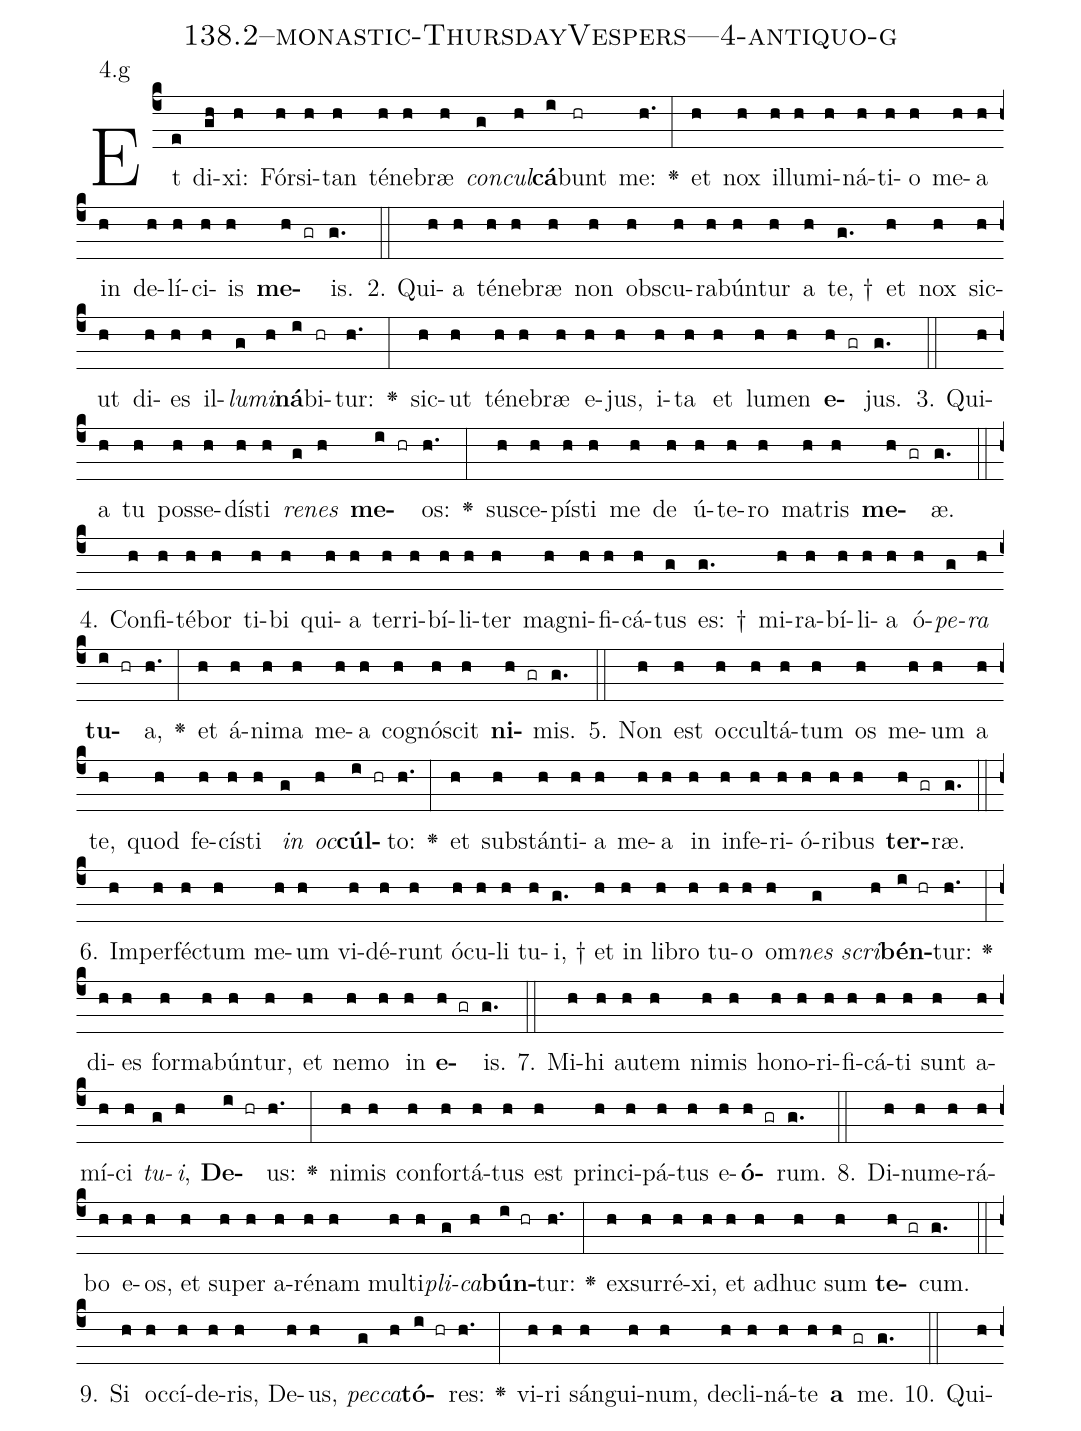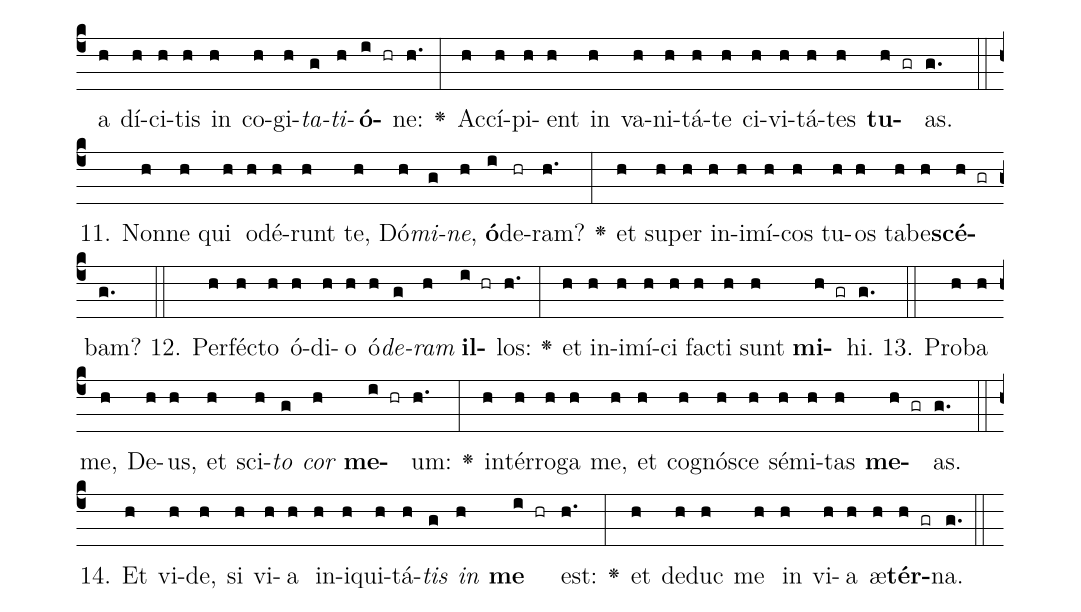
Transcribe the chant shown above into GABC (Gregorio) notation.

name: 138.2--monastic-ThursdayVespers---4-antiquo-g;
annotation: 4.g;
%%
(c4)Et(e) di(gh)xi:(h) Fór(h)si(h)tan(h) té(h)ne(h)bræ(h) <i>con</i>(g)<i>cul</i>(h)<b>cá</b>(i)bunt(hr) me:(h.) <v>\greheightstar</v>(:) et(h) nox(h) il(h)lu(h)mi(h)ná(h)ti(h)o(h) me(h)a(h) in(h) de(h)lí(h)ci(h)is(h) <b>me</b>(h gr)is.(g.) (::)
2. Qui(h)a(h) té(h)ne(h)bræ(h) non(h) obs(h)cu(h)ra(h)bún(h)tur(h) a(h) te, †(g.) et(h) nox(h) sic(h)ut(h) di(h)es(h) il(h)<i>lu</i>(g)<i>mi</i>(h)<b>ná</b>(i)bi(hr)tur:(h.) <v>\greheightstar</v>(:) sic(h)ut(h) té(h)ne(h)bræ(h) e(h)jus,(h) i(h)ta(h) et(h) lu(h)men(h) <b>e</b>(h gr)jus.(g.) (::)
3. Qui(h)a(h) tu(h) pos(h)se(h)dís(h)ti(h) <i>re</i>(g)<i>nes</i>(h) <b>me</b>(i hr)os:(h.) <v>\greheightstar</v>(:) su(h)sce(h)pís(h)ti(h) me(h) de(h) ú(h)te(h)ro(h) ma(h)tris(h) <b>me</b>(h gr)æ.(g.) (::)
4. Con(h)fi(h)té(h)bor(h) ti(h)bi(h) qui(h)a(h) ter(h)ri(h)bí(h)li(h)ter(h) ma(h)gni(h)fi(h)cá(h)tus(g) es: †(g.) mi(h)ra(h)bí(h)li(h)a(h) ó(h)<i>pe</i>(g)<i>ra</i>(h) <b>tu</b>(i hr)a,(h.) <v>\greheightstar</v>(:) et(h) á(h)ni(h)ma(h) me(h)a(h) co(h)gnó(h)scit(h) <b>ni</b>(h gr)mis.(g.) (::)
5. Non(h) est(h) oc(h)cul(h)tá(h)tum(h) os(h) me(h)um(h) a(h) te,(h) quod(h) fe(h)cís(h)ti(h) <i>in</i>(g) <i>oc</i>(h)<b>cúl</b>(i hr)to:(h.) <v>\greheightstar</v>(:) et(h) sub(h)stán(h)ti(h)a(h) me(h)a(h) in(h) in(h)fe(h)ri(h)ó(h)ri(h)bus(h) <b>ter</b>(h gr)ræ.(g.) (::)
6. Im(h)per(h)féc(h)tum(h) me(h)um(h) vi(h)dé(h)runt(h) ó(h)cu(h)li(h) tu(h)i, †(g.) et(h) in(h) li(h)bro(h) tu(h)o(h) om(h)<i>nes</i>(g) <i>scri</i>(h)<b>bén</b>(i hr)tur:(h.) <v>\greheightstar</v>(:) di(h)es(h) for(h)ma(h)bún(h)tur,(h) et(h) ne(h)mo(h) in(h) <b>e</b>(h gr)is.(g.) (::)
7. Mi(h)hi(h) au(h)tem(h) ni(h)mis(h) ho(h)no(h)ri(h)fi(h)cá(h)ti(h) sunt(h) a(h)mí(h)ci(h) <i>tu</i>(g)<i>i</i>,(h) <b>De</b>(i hr)us:(h.) <v>\greheightstar</v>(:) ni(h)mis(h) con(h)for(h)tá(h)tus(h) est(h) prin(h)ci(h)pá(h)tus(h) e(h)<b>ó</b>(h gr)rum.(g.) (::)
8. Di(h)nu(h)me(h)rá(h)bo(h) e(h)os,(h) et(h) su(h)per(h) a(h)ré(h)nam(h) mul(h)ti(h)<i>pli</i>(g)<i>ca</i>(h)<b>bún</b>(i hr)tur:(h.) <v>\greheightstar</v>(:) ex(h)sur(h)ré(h)xi,(h) et(h) ad(h)huc(h) sum(h) <b>te</b>(h gr)cum.(g.) (::)
9. Si(h) oc(h)cí(h)de(h)ris,(h) De(h)us,(h) <i>pec</i>(g)<i>ca</i>(h)<b>tó</b>(i hr)res:(h.) <v>\greheightstar</v>(:) vi(h)ri(h) sán(h)gui(h)num,(h) de(h)cli(h)ná(h)te(h) <b>a</b>(h gr) me.(g.) (::)
10. Qui(h)a(h) dí(h)ci(h)tis(h) in(h) co(h)gi(h)<i>ta</i>(g)<i>ti</i>(h)<b>ó</b>(i hr)ne:(h.) <v>\greheightstar</v>(:) Ac(h)cí(h)pi(h)ent(h) in(h) va(h)ni(h)tá(h)te(h) ci(h)vi(h)tá(h)tes(h) <b>tu</b>(h gr)as.(g.) (::)
11. Non(h)ne(h) qui(h) o(h)dé(h)runt(h) te,(h) Dó(h)<i>mi</i>(g)<i>ne</i>,(h) <b>ó</b>(i)de(hr)ram?(h.) <v>\greheightstar</v>(:) et(h) su(h)per(h) in(h)i(h)mí(h)cos(h) tu(h)os(h) ta(h)be(h)<b>scé</b>(h gr)bam?(g.) (::)
12. Per(h)féc(h)to(h) ó(h)di(h)o(h) ó(h)<i>de</i>(g)<i>ram</i>(h) <b>il</b>(i hr)los:(h.) <v>\greheightstar</v>(:) et(h) in(h)i(h)mí(h)ci(h) fac(h)ti(h) sunt(h) <b>mi</b>(h gr)hi.(g.) (::)
13. Pro(h)ba(h) me,(h) De(h)us,(h) et(h) sci(h)<i>to</i>(g) <i>cor</i>(h) <b>me</b>(i hr)um:(h.) <v>\greheightstar</v>(:) in(h)tér(h)ro(h)ga(h) me,(h) et(h) co(h)gnó(h)sce(h) sé(h)mi(h)tas(h) <b>me</b>(h gr)as.(g.) (::)
14. Et(h) vi(h)de,(h) si(h) vi(h)a(h) in(h)i(h)qui(h)tá(h)<i>tis</i>(g) <i>in</i>(h) <b>me</b>(i hr) est:(h.) <v>\greheightstar</v>(:) et(h) de(h)duc(h) me(h) in(h) vi(h)a(h) æ(h)<b>tér</b>(h gr)na.(g.) (::)
